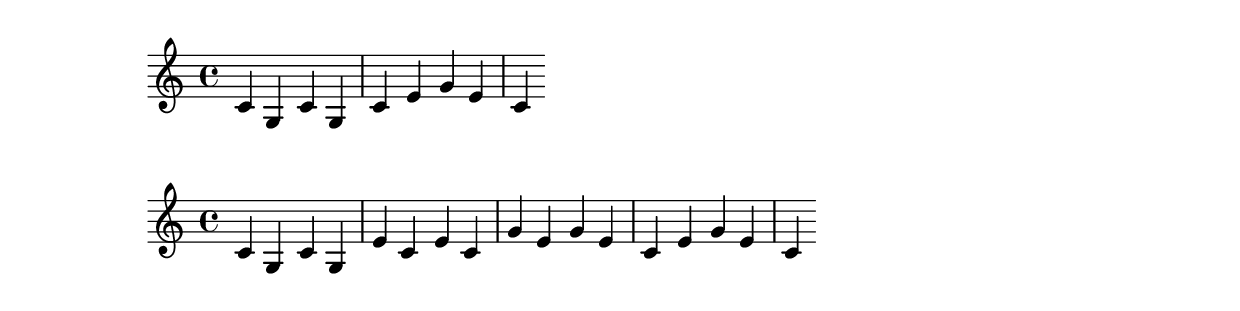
\new Staff \relative { c'4 g c g c e g e c }

\new Staff \relative { c'4 g c g e'c e c g' e g e c e g e c }